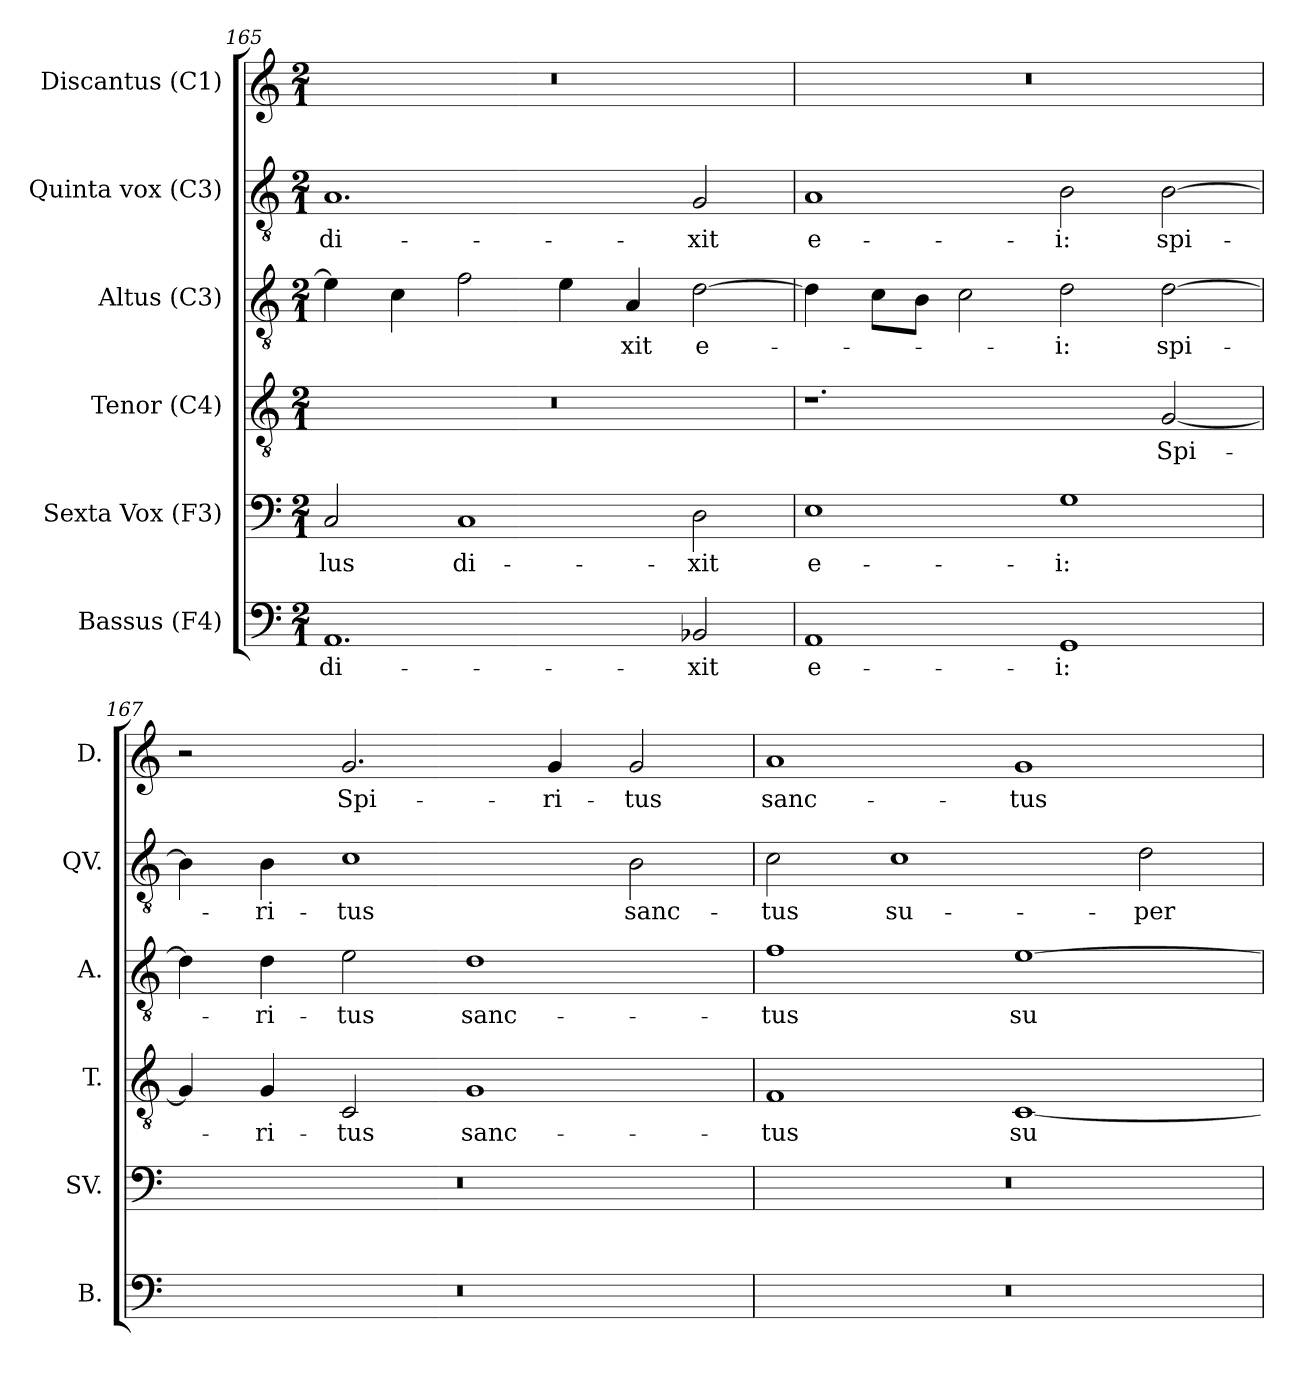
**kern	**text	**kern	**text	**kern	**text	**kern	**text	**kern	**text	**kern	**text
*part6	*part6	*part5	*part5	*part4	*part4	*part3	*part3	*part2	*part2	*part1	*part1
*staff6	*staff6	*staff5	*staff5	*staff4	*staff4	*staff3	*staff3	*staff2	*staff2	*staff1	*staff1
*I"Bassus (F4)	*	*I"Sexta Vox (F3)	*	*I"Tenor (C4)	*	*I"Altus (C3)	*	*I"Quinta vox (C3)	*	*I"Discantus (C1)	*
*I'B.	*	*I'SV.	*	*I'T.	*	*I'A.	*	*I'QV.	*	*I'D.	*
*clefF4	*	*clefF4	*	*clefGv2	*	*clefGv2	*	*clefGv2	*	*clefG2	*
*	*	*	*	*	*	*ITrd7c12	*	*ITrd7c12	*	*	*
*k[]	*	*k[]	*	*k[]	*	*k[]	*	*k[]	*	*k[]	*
*C:	*	*C:	*	*C:	*	*C:	*	*C:	*	*C:	*
*M2/1	*	*M2/1	*	*M2/1	*	*M2/1	*	*M2/1	*	*M2/1	*
=165	=165	=165	=165	=165	=165	=165	=165	=165	=165	=165	=165
!	!LO:LY:b:color=#000000	!	!	!	!	!	!	!	!	!	!
!	!	!	!LO:LY:b:color=#000000	!LO:N:vis=1	!	!	!	!	!	!	!
!	!	!	!	!	!	!	!	!	!LO:LY:b:color=#000000	!LO:N:vis=1	!
1.AAi	di-	2Ci/	-lus	0r	.	4Ei\]	.	1.AAi	di-	0r	.
.	.	.	.	.	.	4Ci\	.	.	.	.	.
!	!	!	!LO:LY:b:color=#000000	!	!	!	!	!	!	!	!
.	.	1Ci	di-	.	.	2Fi\	.	.	.	.	.
.	.	.	.	.	.	4Ei\	.	.	.	.	.
!	!	!	!	!	!	!	!LO:LY:b:color=#000000	!	!	!	!
.	.	.	.	.	.	4AAi/	-xit	.	.	.	.
!	!LO:LY:b:color=#000000	!	!	!	!	!	!	!	!	!	!
!	!	!	!LO:LY:b:color=#000000	!	!	!	!	!	!	!	!
!	!	!	!	!	!	!	!LO:LY:b:color=#000000	!	!	!	!
!	!	!	!	!	!	!	!	!	!LO:LY:b:color=#000000	!	!
2BB-Xi/	-xit	2Di\	-xit	.	.	[2Di\	e-	2GGi/	-xit	.	.
=166	=166	=166	=166	=166	=166	=166	=166	=166	=166	=166	=166
!	!LO:LY:b:color=#000000	!	!	!	!	!	!	!	!	!	!
!	!	!	!LO:LY:b:color=#000000	!	!	!	!	!	!	!	!
!	!	!	!	!	!	!	!	!	!LO:LY:b:color=#000000	!LO:N:vis=1	!
1AAi	e-	1Ei	e-	1.r	.	4Di\]	.	1AAi	e-	0r	.
.	.	.	.	.	.	8Ci\L	.	.	.	.	.
.	.	.	.	.	.	8BBi\J	.	.	.	.	.
.	.	.	.	.	.	2Ci\	.	.	.	.	.
!	!LO:LY:b:color=#000000	!	!	!	!	!	!	!	!	!	!
!	!	!	!LO:LY:b:color=#000000	!	!	!	!	!	!	!	!
!	!	!	!	!	!	!	!LO:LY:b:color=#000000	!	!	!	!
!	!	!	!	!	!	!	!	!	!LO:LY:b:color=#000000	!	!
1GGi	-i:	1Gi	-i:	.	.	2Di\	-i:	2BBi\	-i:	.	.
!	!	!	!	!	!LO:LY:b:color=#000000	!	!	!	!	!	!
!	!	!	!	!	!	!	!LO:LY:b:color=#000000	!	!	!	!
!	!	!	!	!	!	!	!	!	!LO:LY:b:color=#000000	!	!
.	.	.	.	[2Gi/	Spi-	[2Di\	spi-	[2BBi\	spi-	.	.
!!LO:LB:g=z
=167	=167	=167	=167	=167	=167	=167	=167	=167	=167	=167	=167
!LO:N:vis=1	!	!LO:N:vis=1	!	!	!	!	!	!	!	!	!
0r	.	0r	.	4Gi/]	.	4Di\]	.	4BBi\]	.	2r	.
!	!	!	!	!	!LO:LY:b:color=#000000	!	!	!	!	!	!
!	!	!	!	!	!	!	!LO:LY:b:color=#000000	!	!	!	!
!	!	!	!	!	!	!	!	!	!LO:LY:b:color=#000000	!	!
.	.	.	.	4Gi/	-ri-	4Di\	-ri-	4BBi\	-ri-	.	.
!	!	!	!	!	!LO:LY:b:color=#000000	!	!	!	!	!	!
!	!	!	!	!	!	!	!LO:LY:b:color=#000000	!	!	!	!
!	!	!	!	!	!	!	!	!	!LO:LY:b:color=#000000	!	!
!	!	!	!	!	!	!	!	!	!	!	!LO:LY:b:color=#000000
.	.	.	.	2Ci/	-tus	2Ei\	-tus	1Ci	-tus	2.gi/	Spi-
!	!	!	!	!	!LO:LY:b:color=#000000	!	!	!	!	!	!
!	!	!	!	!	!	!	!LO:LY:b:color=#000000	!	!	!	!
.	.	.	.	1Gi	sanc-	1Di	sanc-	.	.	.	.
!	!	!	!	!	!	!	!	!	!	!	!LO:LY:b:color=#000000
.	.	.	.	.	.	.	.	.	.	4gi/	-ri-
!	!	!	!	!	!	!	!	!	!LO:LY:b:color=#000000	!	!
!	!	!	!	!	!	!	!	!	!	!	!LO:LY:b:color=#000000
.	.	.	.	.	.	.	.	2BBi\	sanc-	2gi/	-tus
=168	=168	=168	=168	=168	=168	=168	=168	=168	=168	=168	=168
!LO:N:vis=1	!	!LO:N:vis=1	!	!	!	!	!	!	!	!	!
!	!	!	!	!	!LO:LY:b:color=#000000	!	!	!	!	!	!
!	!	!	!	!	!	!	!LO:LY:b:color=#000000	!	!	!	!
!	!	!	!	!	!	!	!	!	!LO:LY:b:color=#000000	!	!
!	!	!	!	!	!	!	!	!	!	!	!LO:LY:b:color=#000000
0r	.	0r	.	1Fi	-tus	1Fi	-tus	2Ci\	-tus	1ai	sanc-
!	!	!	!	!	!	!	!	!	!LO:LY:b:color=#000000	!	!
.	.	.	.	.	.	.	.	1Ci	su-	.	.
!	!	!	!	!	!LO:LY:b:color=#000000	!	!	!	!	!	!
!	!	!	!	!	!	!	!LO:LY:b:color=#000000	!	!	!	!
!	!	!	!	!	!	!	!	!	!	!	!LO:LY:b:color=#000000
.	.	.	.	[1Ci	su-	[1Ei	su-	.	.	1gi	-tus
!	!	!	!	!	!	!	!	!	!LO:LY:b:color=#000000	!	!
.	.	.	.	.	.	.	.	2Di\	-per-	.	.
=	=	=	=	=	=	=	=	=	=	=	=
*-	*-	*-	*-	*-	*-	*-	*-	*-	*-	*-	*-
